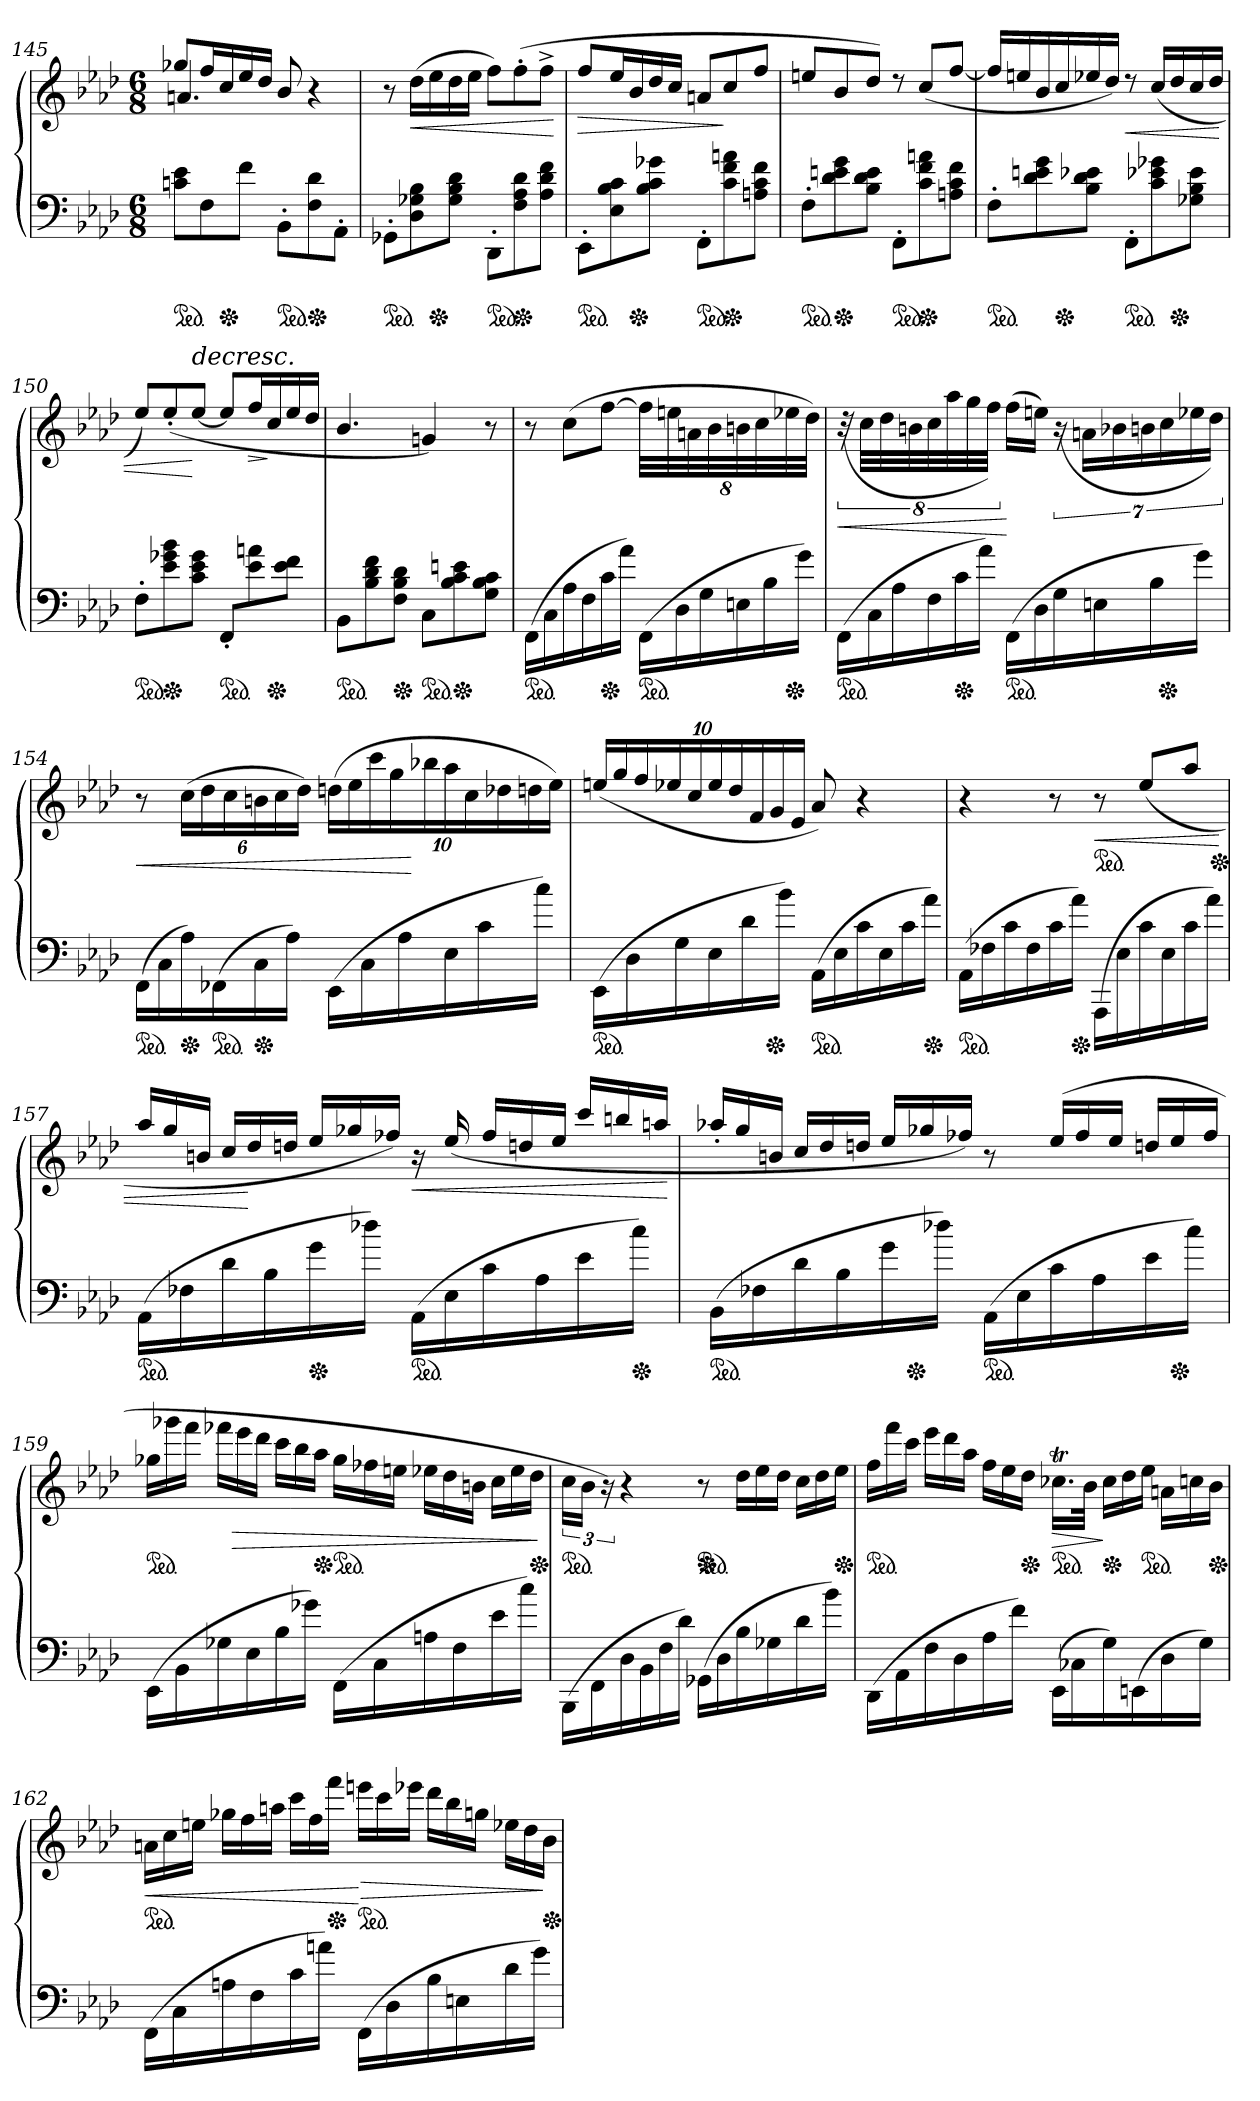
**kern	**kern	**dynam
*part1	*part1	*part1
*staff2	*staff1	*staff1/2
*clefF4	*clefG2	*
*k[b-e-a-d-]	*k[b-e-a-d-]	*
*M6/8	*M6/8	*
=145	=145	=145
*	*^	*
*ped	*	*	*
8cn\ 8e-\L	8gg-XL	4.an/	.
8F/	16ffL	.	.
*Xped	*	*	*
.	16cc	.	.
8f\J	16ee-	.	.
.	16dd-JJ	.	.
*ped	*	*	*
8BB-'>\L	8b-/	4.ryy	.
*Xped	*	*	*
8F\ 8d-\	4r	.	.
8AA-'>\J	.	.	.
*	*v	*v	*
=146	=146	=146
*ped	*	*
8GG-X'>L	8r	.
!	!	!LO:HP:b
8D- 8G-X 8B-	(>16dd-\LL	<
*Xped	*	*
.	16ee-	.
8G- 8B- 8d-J	16dd-	.
.	16ee-JJ	.
*ped	*	*
8DD-'>L	8ff\L)	.
*Xped	*	*
8F 8A- 8d-	(>8ff'>	.
8A- 8d- 8fJ	8ff^>J	.
.	.	[
=147	=147	=147
!	!	!LO:HP:b
*ped	*	*
8EE-'>L	8ff/L	>
8E- 8B- 8c	16ee-/L	.
*Xped	*	*
.	16b-/	.
8B-\ 8c\ 8g-X\J	16dd-/	.
.	16cc/JJ	.
*ped	*	*
8FF'</L	8an/L	.
*Xped	*	*
8c\ 8f\ 8an\	8cc/	]
8An\ 8c\ 8f\J	8ff/J	.
=148	=148	=148
*ped	*	*
8F'</L	8een/L	.
*Xped	*	*
8d-\ 8en\ 8g\	8b-/	.
8B-\ 8d-\ 8e\J	8dd-J)	.
*ped	*	*
8FF'</L	8rdd	.
*Xped	*	*
8c\ 8f\ 8an\	(>8cc/L	.
8An\ 8c\ 8f\J	[8ff/J	.
=149	=149	=149
*ped	*	*
8F'</L	16ff/LL]	.
.	16een	.
8d-\ 8en\ 8g\	16b-	.
*Xped	*	*
.	16cc	.
8B-\ 8d-\ 8e-X\J	16ee-X	.
.	16dd-JJ)	.
!	!	!LO:HP:b
*ped	*	*
8FF'</L	8rdd	<
8c\ 8e-X\ 8g-X\	(>16cc/LL	.
*Xped	*	*
.	16dd-	.
8G-X\ 8B-\ 8e-\J	16cc	.
.	16dd-JJ	.
=150	=150	=150
*ped	*	*
8F'>L	8ee-L)	.
*Xped	*	*
8e-\ 8g-X\ 8b-\	(>8ee-'>/	.
!	!	!LO:HP:n=1:a
8c\ 8e-\ 8g-\J	[8ee-/J	[ >
*ped	*	*
8FF'</L	8ee-L]	.
!	!	!LO:HP:b
8e-\ 8an\	16ff/L	>
*Xped	*	*
.	16cc	]
8e-\ 8f\J	16ee-	.
.	16dd-JJ	.
=151	=151	=151
*ped	*	*
8BB-L	4.b-/	.
8B- 8d- 8f	.	.
*Xped	*	*
8F 8B- 8d-J	.	.
*ped	*	*
8CL	4gn)	.
*Xped	*	*
8B- 8c 8en	.	.
8G 8B- 8cJ	8r	]
=152	=152	=152
*ped	*	*
(>16FFLL	8r	.
16C	.	.
16A-	(>8cc\L	.
16F	.	.
*Xped	*	*
16c	[8ffJ	.
16a-JJ)	.	.
*ped	*	*
(>16FFLL	64%3ff\LLL]	.
.	64%3een\	.
16D-	.	.
.	64%3an\	.
16G	.	.
.	64%3b-\	.
16En	64%3bn\	.
.	64%3cc	.
16B-	.	.
*Xped	*	*
.	64%3ee-X\	.
16gJJ)	.	.
.	64%3dd-\JJJ)	.
=153	=153	=153
!	!	!LO:HP:b
*ped	*	*
(>16FF\LL	(>64%3r	<
.	64%3ccLLL	.
16C\	.	.
.	64%3dd-	.
16A-\	.	.
.	64%3bn	.
16F\	64%3cc	.
.	64%3aa-	.
*Xped	*	*
16c\	.	.
.	64%3gg	.
16a-JJ)	.	.
.	64%3ffJJJ)	.
*ped	*	*
(>16FFLL	(>16ff\LL	[
16D-	16een\JJ)	.
16G	(>28r	.
.	28an\LL	.
16En	.	.
.	28b-X\	.
.	28bn\	.
16B-	.	.
*Xped	*	*
.	28cc\	.
.	28ee-X\	.
16gJJ)	.	.
.	28dd-\JJ)	.
=154	=154	=154
!	!	!LO:HP:b
*ped	*	*
(>16FF\LL	8r	<
16C\	.	.
*Xped	*	*
16A-\)	(>24cc\LL	.
.	24dd-	.
*ped	*	*
(>16FF-X\	.	.
.	24cc	.
*Xped	*	*
16C\	24bn	.
.	24cc	.
16A-\JJ)	.	.
.	24dd-JJ)	.
(>16EE-LL	(>80%3ddn\LL	.
.	80%3ee-\	.
16C	.	.
.	80%3ccc	.
.	80%3gg\	.
16A-	.	.
.	80%3bb-X\	[
16E-	80%3aa-\	.
.	80%3cc\	.
16c	.	.
.	80%3dd-X\	.
.	80%3ddn\	.
16ccJJ)	.	.
.	80%3ee-\JJ)	.
=155	=155	=155
*ped	*	*
(>16EE-LL	(<80%3een/LL	.
.	80%3gg/	.
16D-	.	.
.	80%3ff/	.
.	80%3ee-X/	.
16G	.	.
.	80%3cc/	.
16E-	80%3ee-/	.
.	80%3dd-/	.
16d-	.	.
.	80%3f/	.
*Xped	*	*
.	80%3g/	.
16b-JJ)	.	.
.	80%3e-/JJ	.
*ped	*	*
(>16AA-LL	8a-)	.
16E-	.	.
16c	4r	.
16E-	.	.
16c	.	.
*Xped	*	*
16a-JJ)	.	.
=156	=156	=156
*ped	*	*
(>16AA-LL	4r	.
16F-X	.	.
16c	.	.
16F-	.	.
16c	8r	.
*Xped	*	*
16a-JJ)	.	.
!	!	!LO:HP:b
*	*ped	*
(>16AAA-LL	8r	<
16E-	.	.
16c	(>8ee-/L	.
16E-	.	.
16c	8aa-/J	.
*	*Xped	*
16a-\JJ)	.	.
=157	=157	=157
*	*Xtuplet	*
*ped	*	*
(<16AA-LL	24aa-/LL	.
.	24gg/	.
16F-X	.	.
.	24bn/JJ	.
16d-	24cc/LL	.
.	24dd-/	[
16B-	.	.
.	24ddn/JJ	.
*Xped	*	*
16g\	24ee-/LL	.
.	24gg-X/	.
16dd-XJJ)	.	.
.	24ff-X/JJ)	.
!	!	!LO:HP:b
*ped	*	*
(>16AA-LL	16r	<
16E-	(>16ee-/	.
16c	24ff-/LL	.
.	24ddn/	.
16A-	.	.
.	24ee-/JJ	.
16e-\	24ccc/LL	.
.	24bbn/	.
*Xped	*	*
16cc\JJ)	.	.
.	24aan/JJ	.
.	.	[
=158	=158	=158
*ped	*	*
(<16BB-LL	24aa-X'>/LL	.
.	24gg/	.
16F-X	.	.
.	24bn/JJ	.
16d-	24cc/LL	.
.	24dd-/	.
16B-	.	.
.	24ddn/JJ	.
16g\	24ee-/LL	.
*Xped	*	*
.	24gg-X/	.
16dd-XJJ)	.	.
.	24ff-XJJ)	.
*ped	*	*
(>16AA-LL	8r	.
16E-	.	.
16c	(>24ee-/LL	.
.	24ff-/	.
16A-	.	.
.	24ee-/JJ	.
16e-\	24ddn/LL	.
*Xped	*	*
.	24ee-/	.
16cc\JJ)	.	.
.	24ff-/JJ	.
=159	=159	=159
*	*ped	*
(>16EE-LL	24gg-XLL	.
.	24ggg-X	.
16BB-	.	.
.	24fffJJ	.
16G-X	24fff-XLL	.
!	!	!LO:HP:b
.	24eee-	>
16E-	.	.
.	24ddd-JJ	.
16B-	24cccLL	.
.	24bb-	.
16g-XJJ)	.	.
*	*Xped	*
.	24aa-JJ	.
*	*ped	*
(>16FFLL	24gg-LL	.
.	24ff-X	.
16C	.	.
.	24eenJJ	.
16An	24ee-XLL	.
.	24dd-	.
16F	.	.
.	24bnJJ	.
16e-	24ccLL	.
.	24ee-	.
16ccJJ)	.	.
*	*Xped	*
.	24dd-JJ	.
.	.	]
=160	=160	=160
*	*tuplet	*
!	!LO:TX:a:t=oznaczenie "3" nad nutami, brak klamry	!
*	*ped	*
(>16BBB-\LL	24ccLL	.
.	24b-JJ	.
16FF\	.	.
.	24r)	.
16D-\	4r	.
16BB-\	.	.
16F\	.	.
*	*Xped	*
16d-\JJ)	.	.
*	*ped	*
(>16GG-XLL	8r	.
16D-	.	.
*	*Xtuplet	*
16B-	24dd-LL	.
.	24ee-	.
16G-X	.	.
.	24dd-JJ	.
16d-	24ccLL	.
.	24dd-	.
16b-JJ)	.	.
*	*Xped	*
.	24ee-JJ	.
=161	=161	=161
*	*ped	*
(>16DD-LL	24ffLL	.
.	24fff	.
16AA-	.	.
.	24cccJJ	.
16F	24eee-LL	.
.	24ddd-	.
16D-	.	.
.	24aa-JJ	.
16A-	24ffLL	.
.	24ee-	.
*	*Xped	*
16fJJ)	.	.
.	24dd-JJ	.
!	!	!LO:HP:b
*	*ped	*
(>16EE-\LL	16.cc-XTLL	>
16C-X\	.	.
.	32b-JJk	.
*	*Xped	*
16G\)	24cc-LL	]
.	24dd-	.
(>16EEn\	.	.
*	*ped	*
.	24ee-JJ	.
16D-\	24anLL	.
.	24ccn	.
*	*Xped	*
16G\JJ)	.	.
.	24b-JJ	.
=162	=162	=162
!	!	!LO:HP:b
*	*ped	*
(>16FFLL	24anLL	<
.	24cc	.
16C	.	.
.	24eenJJ	.
16An	24gg-XLL	.
.	24ff	.
16F	.	.
.	24aanJJ	.
16c	24cccLL	.
.	24ff	.
16anJJ)	.	.
*	*Xped	*
.	24fffJJ	.
!	!	!LO:HP:n=1:b
*	*ped	*
(>16FFLL	24eeenLL	[ >
.	24ccc	.
16D-	.	.
.	24eee-XJJ	.
16B-	24ddd-LL	.
.	24bb-	.
16En	.	.
.	24ggnJJ	.
16d-	24ee-XLL	.
.	24dd-	.
16gJJ)	.	.
*	*Xped	*
.	24b-JJ	]
=	=	=
*-	*-	*-
